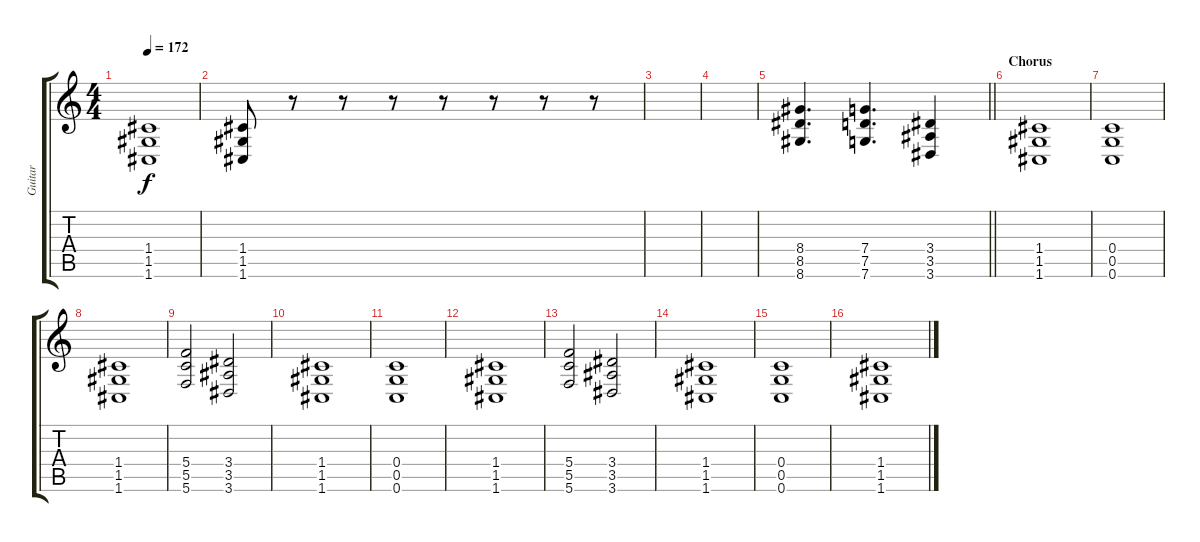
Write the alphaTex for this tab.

\track ("Guitar" "Guitar") {instrument distortionguitar}
\staff {score tabs}
\tuning (D4 A3 F3 C3 G2 C2) {hide}
\ts (4 4)
\tempo 172
\clef g2
\ks c
(1.4{t} 1.5{t} 1.6{t}).1{dy f} |
(1.4 1.5 1.6).8 r.8 r.8 r.8 r.8 r.8 r.8 r.8 |
|
|
\barLineRight lightlight
(8.4 8.5 8.6).4{d} (7.4 7.5 7.6).4{d} (3.4 3.5 3.6).4 |
\section ("" "Chorus")
(1.4 1.5 1.6).1 |
(0.4 0.5 0.6).1 |
(1.4 1.5 1.6).1 |
(5.4 5.5 5.6).2 (3.4 3.5 3.6).2 |
(1.4 1.5 1.6).1 |
(0.4 0.5 0.6).1 |
(1.4 1.5 1.6).1 |
(5.4 5.5 5.6).2 (3.4 3.5 3.6).2 |
(1.4 1.5 1.6).1 |
(0.4 0.5 0.6).1 |
(1.4 1.5 1.6).1
